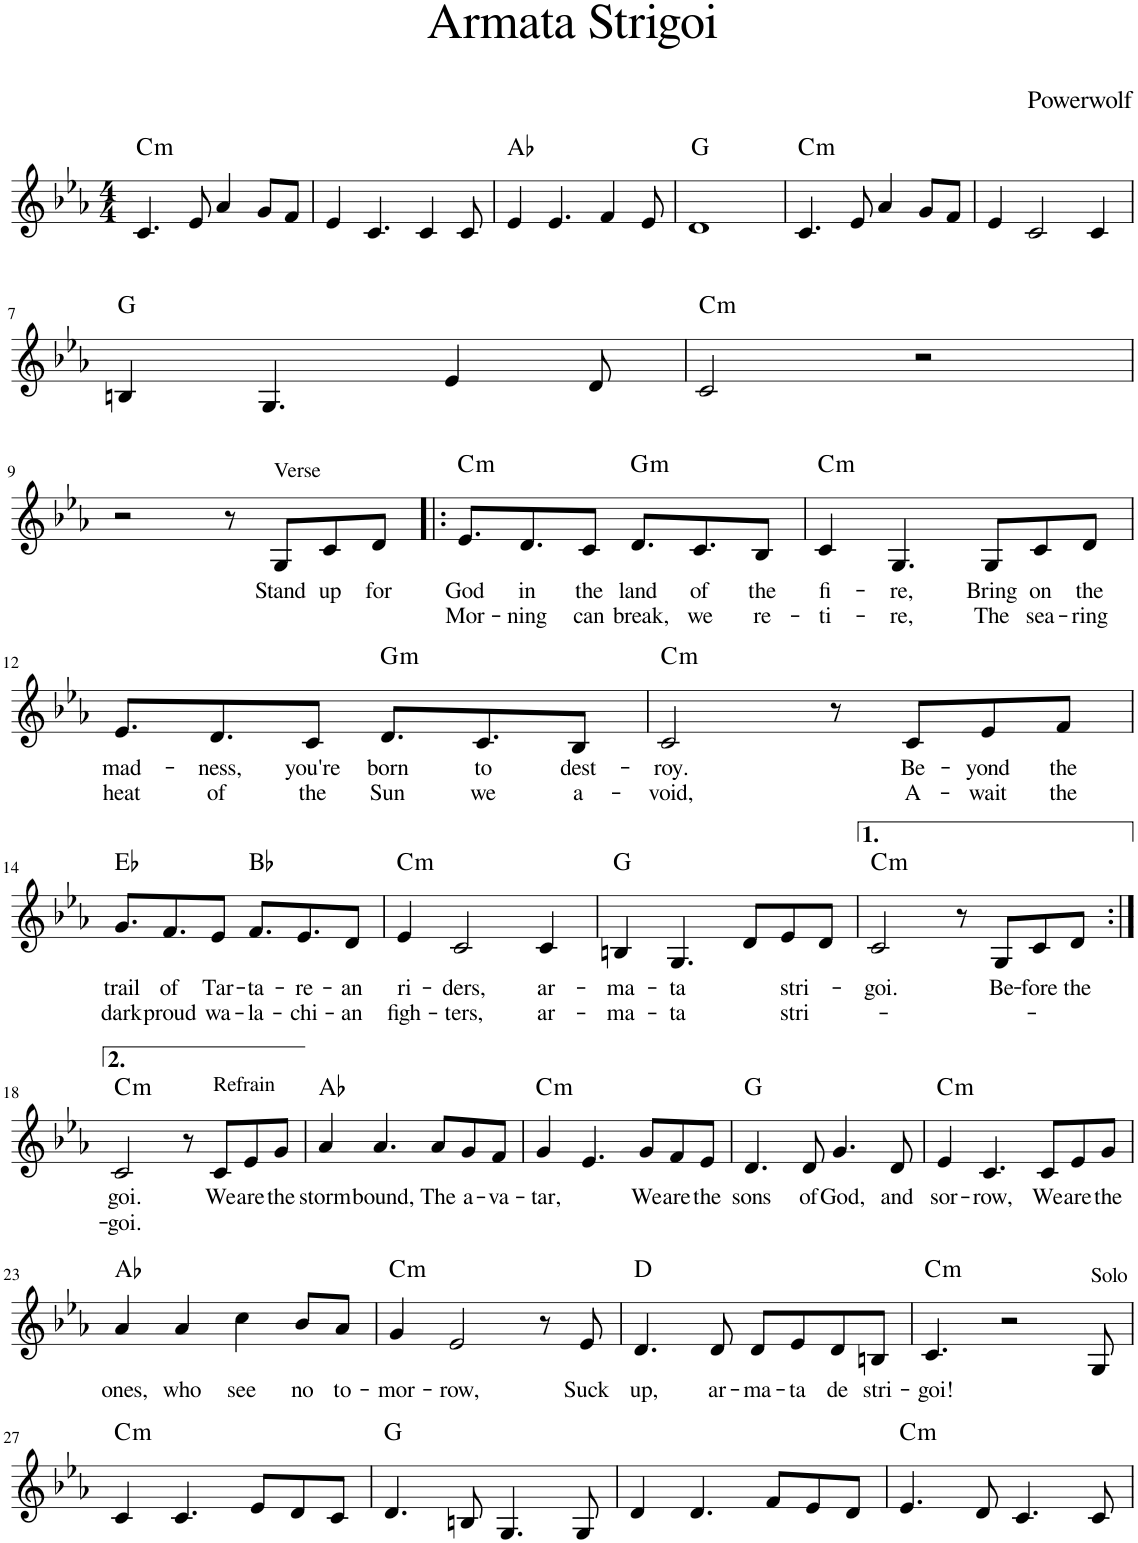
**kern	**text	**text	**harte
*part1	*part1	*part1	*part1
*staff1	*staff1	*staff1	*
*I"Piano	*	*	*
*I'Pno.	*	*	*
*clefG2	*	*	*
*k[b-e-a-]	*	*	*
*M4/4	*	*	*
=1	=1	=1	=1
!	!	!	!LO:H:kt=m
4.c/	.	.	C:min
8e-/	.	.	.
4a-/	.	.	.
8g/L	.	.	.
8f/J	.	.	.
=2	=2	=2	=2
4e-/	.	.	.
4.c/	.	.	.
4c/	.	.	.
8c/	.	.	.
=3	=3	=3	=3
4e-/	.	.	Ab:maj
4.e-/	.	.	.
4f/	.	.	.
8e-/	.	.	.
=4	=4	=4	=4
1d	.	.	G:maj
=5	=5	=5	=5
!	!	!	!LO:H:kt=m
4.c/	.	.	C:min
8e-/	.	.	.
4a-/	.	.	.
8g/L	.	.	.
8f/J	.	.	.
=6	=6	=6	=6
4e-/	.	.	.
2c/	.	.	.
4c/	.	.	.
!!LO:LB:g=z
=7	=7	=7	=7
4Bn/	.	.	G:maj
4.G/	.	.	.
4e-/	.	.	.
8d/	.	.	.
=8	=8	=8	=8
!	!	!	!LO:H:kt=m
2c/	.	.	C:min
2r	.	.	.
!!LO:LB:g=z
=9	=9	=9	=9
2r	.	.	.
8r	.	.	.
!LO:TX:a:t=Verse	!	!	!
!	!LO:LY:b	!	!
8G/L	Stand	.	.
!	!LO:LY:b	!	!
8c/	up	.	.
!	!LO:LY:b	!	!
8d/J	for	.	.
=10!|:	=10!|:	=10!|:	=10!|:
!	!LO:LY:b	!LO:LY:b	!LO:H:kt=m
8.e-/L	God	Mor-	C:min
!	!LO:LY:b	!LO:LY:b	!
8.d/	in	-ning	.
!	!LO:LY:b	!LO:LY:b	!
8c/J	the	can	.
!	!LO:LY:b	!LO:LY:b	!LO:H:kt=m
8.d/L	land	break,	G:min
!	!LO:LY:b	!LO:LY:b	!
8.c/	of	we	.
!	!LO:LY:b	!LO:LY:b	!
8B-/J	the	re-	.
=11	=11	=11	=11
!	!LO:LY:b	!LO:LY:b	!LO:H:kt=m
4c/	fi-	-ti-	C:min
!	!LO:LY:b	!LO:LY:b	!
4.G/	-re,	-re,	.
!	!LO:LY:b	!LO:LY:b	!
8G/L	Bring	The	.
!	!LO:LY:b	!LO:LY:b	!
8c/	on	sea-	.
!	!LO:LY:b	!LO:LY:b	!
8d/J	the	-ring	.
!!LO:LB:g=z
=12	=12	=12	=12
!	!LO:LY:b	!LO:LY:b	!
8.e-/L	mad-	heat	.
!	!LO:LY:b	!LO:LY:b	!
8.d/	-ness,	of	.
!	!LO:LY:b	!LO:LY:b	!
8c/J	you're	the	.
!	!LO:LY:b	!LO:LY:b	!LO:H:kt=m
8.d/L	born	Sun	G:min
!	!LO:LY:b	!LO:LY:b	!
8.c/	to	we	.
!	!LO:LY:b	!LO:LY:b	!
8B-/J	dest-	a-	.
=13	=13	=13	=13
!	!LO:LY:b	!LO:LY:b	!LO:H:kt=m
2c/	-roy.	-void,	C:min
8r	.	.	.
!	!LO:LY:b	!LO:LY:b	!
8c/L	Be-	A-	.
!	!LO:LY:b	!LO:LY:b	!
8e-/	-yond	-wait	.
!	!LO:LY:b	!LO:LY:b	!
8f/J	the	the	.
!!LO:LB:g=z
=14	=14	=14	=14
!	!LO:LY:b	!LO:LY:b	!
8.g/L	trail	dark	Eb:maj
!	!LO:LY:b	!LO:LY:b	!
8.f/	of	proud	.
!	!LO:LY:b	!LO:LY:b	!
8e-/J	Tar-	wa-	.
!	!LO:LY:b	!LO:LY:b	!
8.f/L	-ta-	-la-	Bb:maj
!	!LO:LY:b	!LO:LY:b	!
8.e-/	-re-	-chi-	.
!	!LO:LY:b	!LO:LY:b	!
8d/J	-an	-an	.
=15	=15	=15	=15
!	!LO:LY:b	!LO:LY:b	!LO:H:kt=m
4e-/	ri-	figh-	C:min
!	!LO:LY:b	!LO:LY:b	!
2c/	-ders,	-ters,	.
!	!LO:LY:b	!LO:LY:b	!
4c/	ar-	ar-	.
=16	=16	=16	=16
!	!LO:LY:b	!LO:LY:b	!
4Bn/	-ma-	-ma-	G:maj
!	!LO:LY:b	!LO:LY:b	!
4.G/	-ta	-ta	.
8d/L	.	.	.
!	!LO:LY:b	!LO:LY:b	!
8e-/	stri-	stri-	.
8d/J	.	.	.
=17	=17	=17	=17
!	!LO:LY:b	!	!LO:H:kt=m
2c/	-goi.	.	C:min
8r	.	.	.
!	!LO:LY:b	!	!
8G/L	Be-	.	.
!	!LO:LY:b	!	!
8c/	-fore	.	.
!	!LO:LY:b	!	!
8d/J	the	.	.
!!LO:LB:g=z
=18:|!	=18:|!	=18:|!	=18:|!
!	!LO:LY:b	!LO:LY:b	!LO:H:kt=m
2c/	goi.	-goi.	C:min
8r	.	.	.
!LO:TX:a:t=Refrain	!	!	!
!	!LO:LY:b	!	!
8c/L	We	.	.
!	!LO:LY:b	!	!
8e-/	are	.	.
!	!LO:LY:b	!	!
8g/J	the	.	.
=19	=19	=19	=19
!	!LO:LY:b	!	!
4a-/	storm-	.	Ab:maj
!	!LO:LY:b	!	!
4.a-/	-bound,	.	.
!	!LO:LY:b	!	!
8a-/L	The	.	.
!	!LO:LY:b	!	!
8g/	a-	.	.
!	!LO:LY:b	!	!
8f/J	-va-	.	.
=20	=20	=20	=20
!	!LO:LY:b	!	!LO:H:kt=m
4g/	-tar,	.	C:min
4.e-/	.	.	.
!	!LO:LY:b	!	!
8g/L	We	.	.
!	!LO:LY:b	!	!
8f/	are	.	.
!	!LO:LY:b	!	!
8e-/J	the	.	.
=21	=21	=21	=21
!	!LO:LY:b	!	!
4.d/	sons	.	G:maj
!	!LO:LY:b	!	!
8d/	of	.	.
!	!LO:LY:b	!	!
4.g/	God,	.	.
!	!LO:LY:b	!	!
8d/	and	.	.
=22	=22	=22	=22
!	!LO:LY:b	!	!LO:H:kt=m
4e-/	sor-	.	C:min
!	!LO:LY:b	!	!
4.c/	-row,	.	.
!	!LO:LY:b	!	!
8c/L	We	.	.
!	!LO:LY:b	!	!
8e-/	are	.	.
!	!LO:LY:b	!	!
8g/J	the	.	.
!!LO:LB:g=z
=23	=23	=23	=23
!	!LO:LY:b	!	!
4a-/	ones,	.	Ab:maj
!	!LO:LY:b	!	!
4a-/	who	.	.
!	!LO:LY:b	!	!
4cc\	see	.	.
!	!LO:LY:b	!	!
8b-/L	no	.	.
!	!LO:LY:b	!	!
8a-/J	to-	.	.
=24	=24	=24	=24
!	!LO:LY:b	!	!LO:H:kt=m
4g/	-mor-	.	C:min
!	!LO:LY:b	!	!
2e-/	-row,	.	.
8r	.	.	.
!	!LO:LY:b	!	!
8e-/	Suck	.	.
=25	=25	=25	=25
!	!LO:LY:b	!	!
4.d/	up,	.	D:maj
!	!LO:LY:b	!	!
8d/	ar-	.	.
!	!LO:LY:b	!	!
8d/L	-ma-	.	.
!	!LO:LY:b	!	!
8e-/	-ta	.	.
!	!LO:LY:b	!	!
8d/	de	.	.
!	!LO:LY:b	!	!
8Bn/J	stri-	.	.
=26	=26	=26	=26
!	!LO:LY:b	!	!LO:H:kt=m
4.c/	-goi!	.	C:min
2r	.	.	.
!LO:TX:a:t=Solo	!	!	!
8G/	.	.	.
!!LO:LB:g=z
=27	=27	=27	=27
!	!	!	!LO:H:kt=m
4c/	.	.	C:min
4.c/	.	.	.
8e-/L	.	.	.
8d/	.	.	.
8c/J	.	.	.
=28	=28	=28	=28
4.d/	.	.	G:maj
8Bn/	.	.	.
4.G/	.	.	.
8G/	.	.	.
=29	=29	=29	=29
4d/	.	.	.
4.d/	.	.	.
8f/L	.	.	.
8e-/	.	.	.
8d/J	.	.	.
=30	=30	=30	=30
!	!	!	!LO:H:kt=m
4.e-/	.	.	C:min
8d/	.	.	.
4.c/	.	.	.
8c/	.	.	.
=	=	=	=
*-	*-	*-	*-
